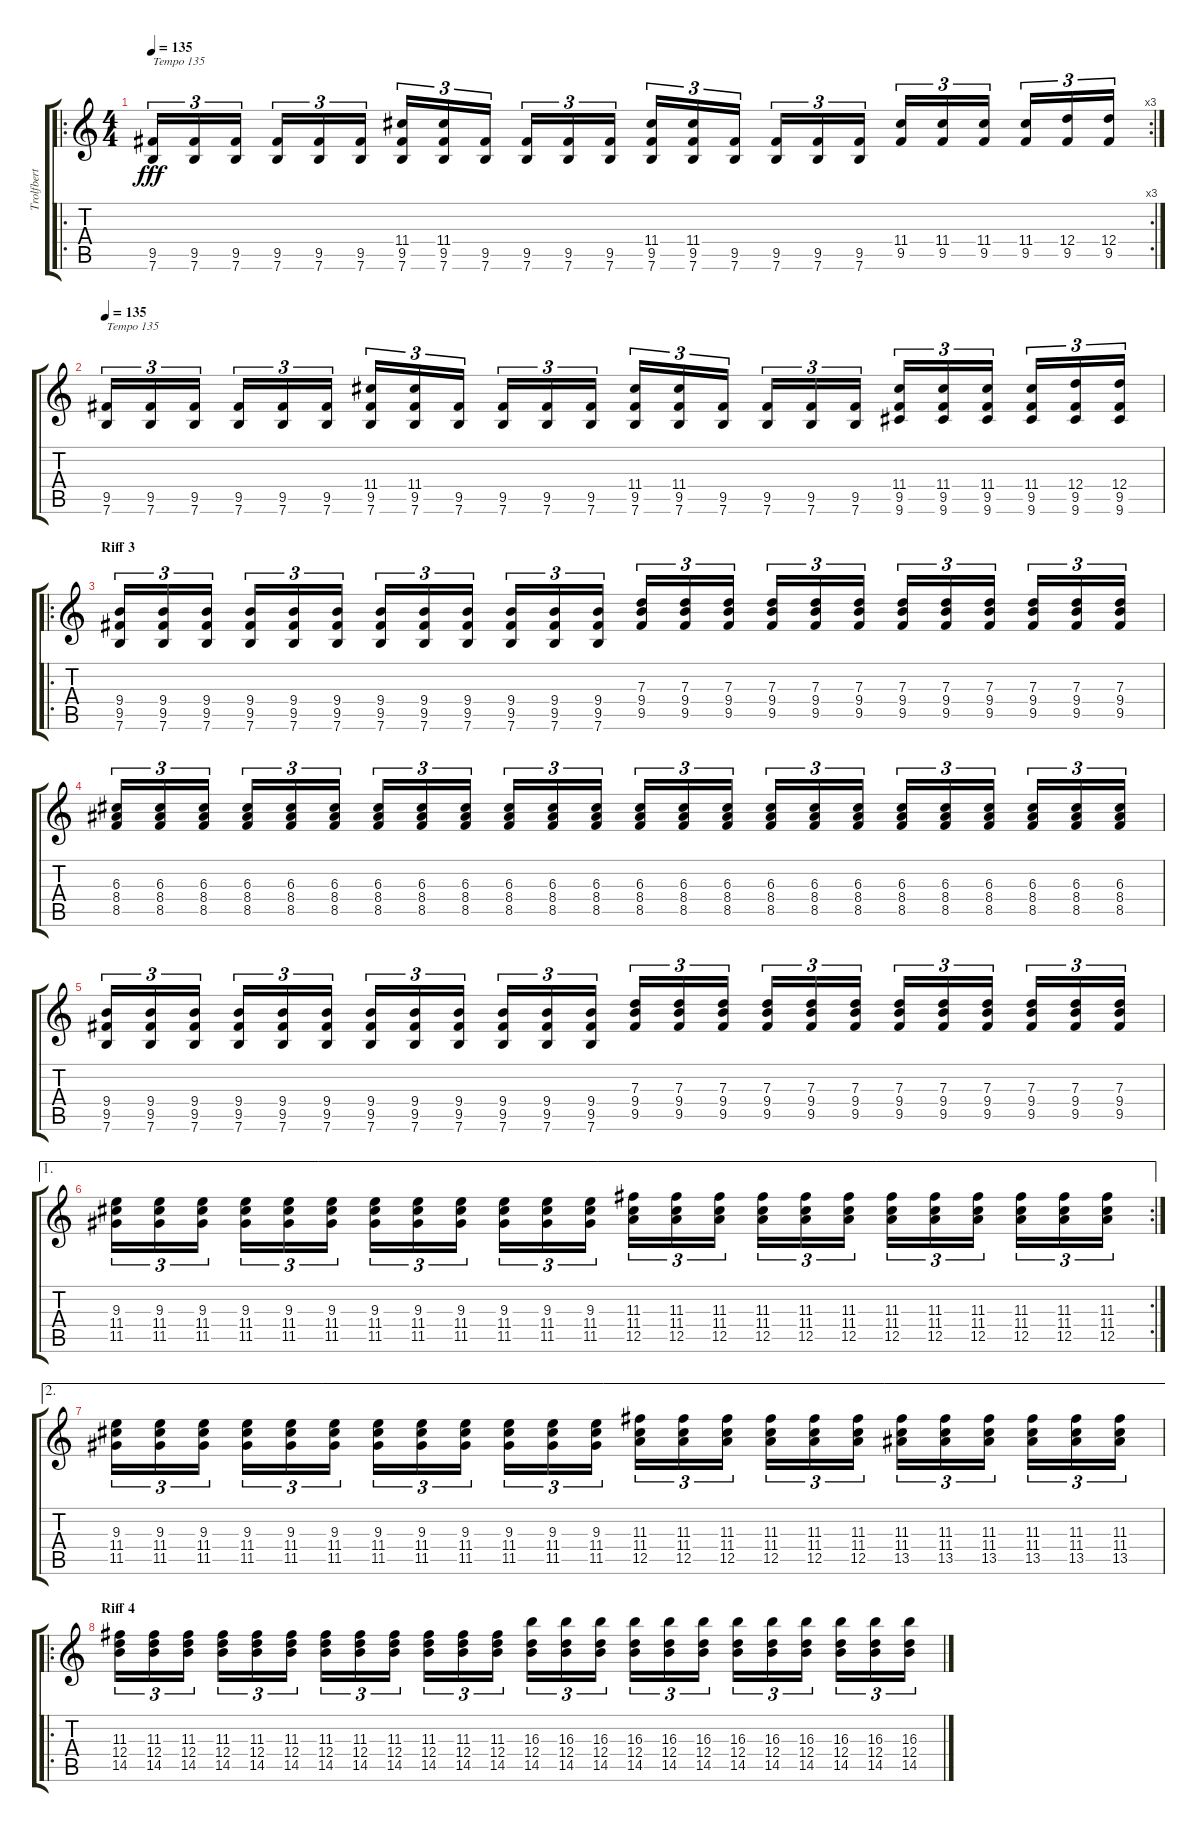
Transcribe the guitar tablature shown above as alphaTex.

\track ("Trolfbert Guitar 1" "Trolfbert ") {instrument distortionguitar}
\staff {score tabs}
\tuning (E4 B3 G3 D3 A2 E2) {hide}
\ro
\rc 3
\ts (4 4)
\tempo 135
\clef g2
\ks c
(9.5 7.6).16{tu (3 2) txt "Tempo 135" dy fff} (9.5 7.6).16{tu (3 2)} (9.5 7.6).16{tu (3 2)} (9.5 7.6).16{tu (3 2)} (9.5 7.6).16{tu (3 2)} (9.5 7.6).16{tu (3 2)} (11.4 9.5 7.6).16{tu (3 2)} (11.4 9.5 7.6).16{tu (3 2)} (9.5 7.6).16{tu (3 2)} (9.5 7.6).16{tu (3 2)} (9.5 7.6).16{tu (3 2)} (9.5 7.6).16{tu (3 2)} (11.4 9.5 7.6).16{tu (3 2)} (11.4 9.5 7.6).16{tu (3 2)} (9.5 7.6).16{tu (3 2)} (9.5 7.6).16{tu (3 2)} (9.5 7.6).16{tu (3 2)} (9.5 7.6).16{tu (3 2)} (11.4 9.5).16{tu (3 2)} (11.4 9.5).16{tu (3 2)} (11.4 9.5).16{tu (3 2)} (11.4 9.5).16{tu (3 2)} (12.4 9.5).16{tu (3 2)} (12.4 9.5).16{tu (3 2)} |
\tempo 135
(9.5 7.6).16{tu (3 2) txt "Tempo 135"} (9.5 7.6).16{tu (3 2)} (9.5 7.6).16{tu (3 2)} (9.5 7.6).16{tu (3 2)} (9.5 7.6).16{tu (3 2)} (9.5 7.6).16{tu (3 2)} (11.4 9.5 7.6).16{tu (3 2)} (11.4 9.5 7.6).16{tu (3 2)} (9.5 7.6).16{tu (3 2)} (9.5 7.6).16{tu (3 2)} (9.5 7.6).16{tu (3 2)} (9.5 7.6).16{tu (3 2)} (11.4 9.5 7.6).16{tu (3 2)} (11.4 9.5 7.6).16{tu (3 2)} (9.5 7.6).16{tu (3 2)} (9.5 7.6).16{tu (3 2)} (9.5 7.6).16{tu (3 2)} (9.5 7.6).16{tu (3 2)} (11.4 9.5 9.6).16{tu (3 2)} (11.4 9.5 9.6).16{tu (3 2)} (11.4 9.5 9.6).16{tu (3 2)} (11.4 9.5 9.6).16{tu (3 2)} (12.4 9.5 9.6).16{tu (3 2)} (12.4 9.5 9.6).16{tu (3 2)} |
\ro
\section ("" "Riff 3")
(9.4 9.5 7.6).16{tu (3 2)} (9.4 9.5 7.6).16{tu (3 2)} (9.4 9.5 7.6).16{tu (3 2)} (9.4 9.5 7.6).16{tu (3 2)} (9.4 9.5 7.6).16{tu (3 2)} (9.4 9.5 7.6).16{tu (3 2)} (9.4 9.5 7.6).16{tu (3 2)} (9.4 9.5 7.6).16{tu (3 2)} (9.4 9.5 7.6).16{tu (3 2)} (9.4 9.5 7.6).16{tu (3 2)} (9.4 9.5 7.6).16{tu (3 2)} (9.4 9.5 7.6).16{tu (3 2)} (7.3 9.4 9.5).16{tu (3 2)} (7.3 9.4 9.5).16{tu (3 2)} (7.3 9.4 9.5).16{tu (3 2)} (7.3 9.4 9.5).16{tu (3 2)} (7.3 9.4 9.5).16{tu (3 2)} (7.3 9.4 9.5).16{tu (3 2)} (7.3 9.4 9.5).16{tu (3 2)} (7.3 9.4 9.5).16{tu (3 2)} (7.3 9.4 9.5).16{tu (3 2)} (7.3 9.4 9.5).16{tu (3 2)} (7.3 9.4 9.5).16{tu (3 2)} (7.3 9.4 9.5).16{tu (3 2)} |
(6.3 8.4 8.5).16{tu (3 2)} (6.3 8.4 8.5).16{tu (3 2)} (6.3 8.4 8.5).16{tu (3 2)} (6.3 8.4 8.5).16{tu (3 2)} (6.3 8.4 8.5).16{tu (3 2)} (6.3 8.4 8.5).16{tu (3 2)} (6.3 8.4 8.5).16{tu (3 2)} (6.3 8.4 8.5).16{tu (3 2)} (6.3 8.4 8.5).16{tu (3 2)} (6.3 8.4 8.5).16{tu (3 2)} (6.3 8.4 8.5).16{tu (3 2)} (6.3 8.4 8.5).16{tu (3 2)} (6.3 8.4 8.5).16{tu (3 2)} (6.3 8.4 8.5).16{tu (3 2)} (6.3 8.4 8.5).16{tu (3 2)} (6.3 8.4 8.5).16{tu (3 2)} (6.3 8.4 8.5).16{tu (3 2)} (6.3 8.4 8.5).16{tu (3 2)} (6.3 8.4 8.5).16{tu (3 2)} (6.3 8.4 8.5).16{tu (3 2)} (6.3 8.4 8.5).16{tu (3 2)} (6.3 8.4 8.5).16{tu (3 2)} (6.3 8.4 8.5).16{tu (3 2)} (6.3 8.4 8.5).16{tu (3 2)} |
(9.4 9.5 7.6).16{tu (3 2)} (9.4 9.5 7.6).16{tu (3 2)} (9.4 9.5 7.6).16{tu (3 2)} (9.4 9.5 7.6).16{tu (3 2)} (9.4 9.5 7.6).16{tu (3 2)} (9.4 9.5 7.6).16{tu (3 2)} (9.4 9.5 7.6).16{tu (3 2)} (9.4 9.5 7.6).16{tu (3 2)} (9.4 9.5 7.6).16{tu (3 2)} (9.4 9.5 7.6).16{tu (3 2)} (9.4 9.5 7.6).16{tu (3 2)} (9.4 9.5 7.6).16{tu (3 2)} (7.3 9.4 9.5).16{tu (3 2)} (7.3 9.4 9.5).16{tu (3 2)} (7.3 9.4 9.5).16{tu (3 2)} (7.3 9.4 9.5).16{tu (3 2)} (7.3 9.4 9.5).16{tu (3 2)} (7.3 9.4 9.5).16{tu (3 2)} (7.3 9.4 9.5).16{tu (3 2)} (7.3 9.4 9.5).16{tu (3 2)} (7.3 9.4 9.5).16{tu (3 2)} (7.3 9.4 9.5).16{tu (3 2)} (7.3 9.4 9.5).16{tu (3 2)} (7.3 9.4 9.5).16{tu (3 2)} |
\ae 1
\rc 2
(9.3 11.4 11.5).16{tu (3 2)} (9.3 11.4 11.5).16{tu (3 2)} (9.3 11.4 11.5).16{tu (3 2)} (9.3 11.4 11.5).16{tu (3 2)} (9.3 11.4 11.5).16{tu (3 2)} (9.3 11.4 11.5).16{tu (3 2)} (9.3 11.4 11.5).16{tu (3 2)} (9.3 11.4 11.5).16{tu (3 2)} (9.3 11.4 11.5).16{tu (3 2)} (9.3 11.4 11.5).16{tu (3 2)} (9.3 11.4 11.5).16{tu (3 2)} (9.3 11.4 11.5).16{tu (3 2)} (11.3 11.4 12.5).16{tu (3 2)} (11.3 11.4 12.5).16{tu (3 2)} (11.3 11.4 12.5).16{tu (3 2)} (11.3 11.4 12.5).16{tu (3 2)} (11.3 11.4 12.5).16{tu (3 2)} (11.3 11.4 12.5).16{tu (3 2)} (11.3 11.4 12.5).16{tu (3 2)} (11.3 11.4 12.5).16{tu (3 2)} (11.3 11.4 12.5).16{tu (3 2)} (11.3 11.4 12.5).16{tu (3 2)} (11.3 11.4 12.5).16{tu (3 2)} (11.3 11.4 12.5).16{tu (3 2)} |
\ae 2
(9.3 11.4 11.5).16{tu (3 2)} (9.3 11.4 11.5).16{tu (3 2)} (9.3 11.4 11.5).16{tu (3 2)} (9.3 11.4 11.5).16{tu (3 2)} (9.3 11.4 11.5).16{tu (3 2)} (9.3 11.4 11.5).16{tu (3 2)} (9.3 11.4 11.5).16{tu (3 2)} (9.3 11.4 11.5).16{tu (3 2)} (9.3 11.4 11.5).16{tu (3 2)} (9.3 11.4 11.5).16{tu (3 2)} (9.3 11.4 11.5).16{tu (3 2)} (9.3 11.4 11.5).16{tu (3 2)} (11.3 11.4 12.5).16{tu (3 2)} (11.3 11.4 12.5).16{tu (3 2)} (11.3 11.4 12.5).16{tu (3 2)} (11.3 11.4 12.5).16{tu (3 2)} (11.3 11.4 12.5).16{tu (3 2)} (11.3 11.4 12.5).16{tu (3 2)} (11.3 11.4 13.5).16{tu (3 2)} (11.3 11.4 13.5).16{tu (3 2)} (11.3 11.4 13.5).16{tu (3 2)} (11.3 11.4 13.5).16{tu (3 2)} (11.3 11.4 13.5).16{tu (3 2)} (11.3 11.4 13.5).16{tu (3 2)} |
\ro
\section ("" "Riff 4")
(11.3 12.4 14.5).16{tu (3 2)} (11.3 12.4 14.5).16{tu (3 2)} (11.3 12.4 14.5).16{tu (3 2)} (11.3 12.4 14.5).16{tu (3 2)} (11.3 12.4 14.5).16{tu (3 2)} (11.3 12.4 14.5).16{tu (3 2)} (11.3 12.4 14.5).16{tu (3 2)} (11.3 12.4 14.5).16{tu (3 2)} (11.3 12.4 14.5).16{tu (3 2)} (11.3 12.4 14.5).16{tu (3 2)} (11.3 12.4 14.5).16{tu (3 2)} (11.3 12.4 14.5).16{tu (3 2)} (16.3 12.4 14.5).16{tu (3 2)} (16.3 12.4 14.5).16{tu (3 2)} (16.3 12.4 14.5).16{tu (3 2)} (16.3 12.4 14.5).16{tu (3 2)} (16.3 12.4 14.5).16{tu (3 2)} (16.3 12.4 14.5).16{tu (3 2)} (16.3 12.4 14.5).16{tu (3 2)} (16.3 12.4 14.5).16{tu (3 2)} (16.3 12.4 14.5).16{tu (3 2)} (16.3 12.4 14.5).16{tu (3 2)} (16.3 12.4 14.5).16{tu (3 2)} (16.3 12.4 14.5).16{tu (3 2)}
